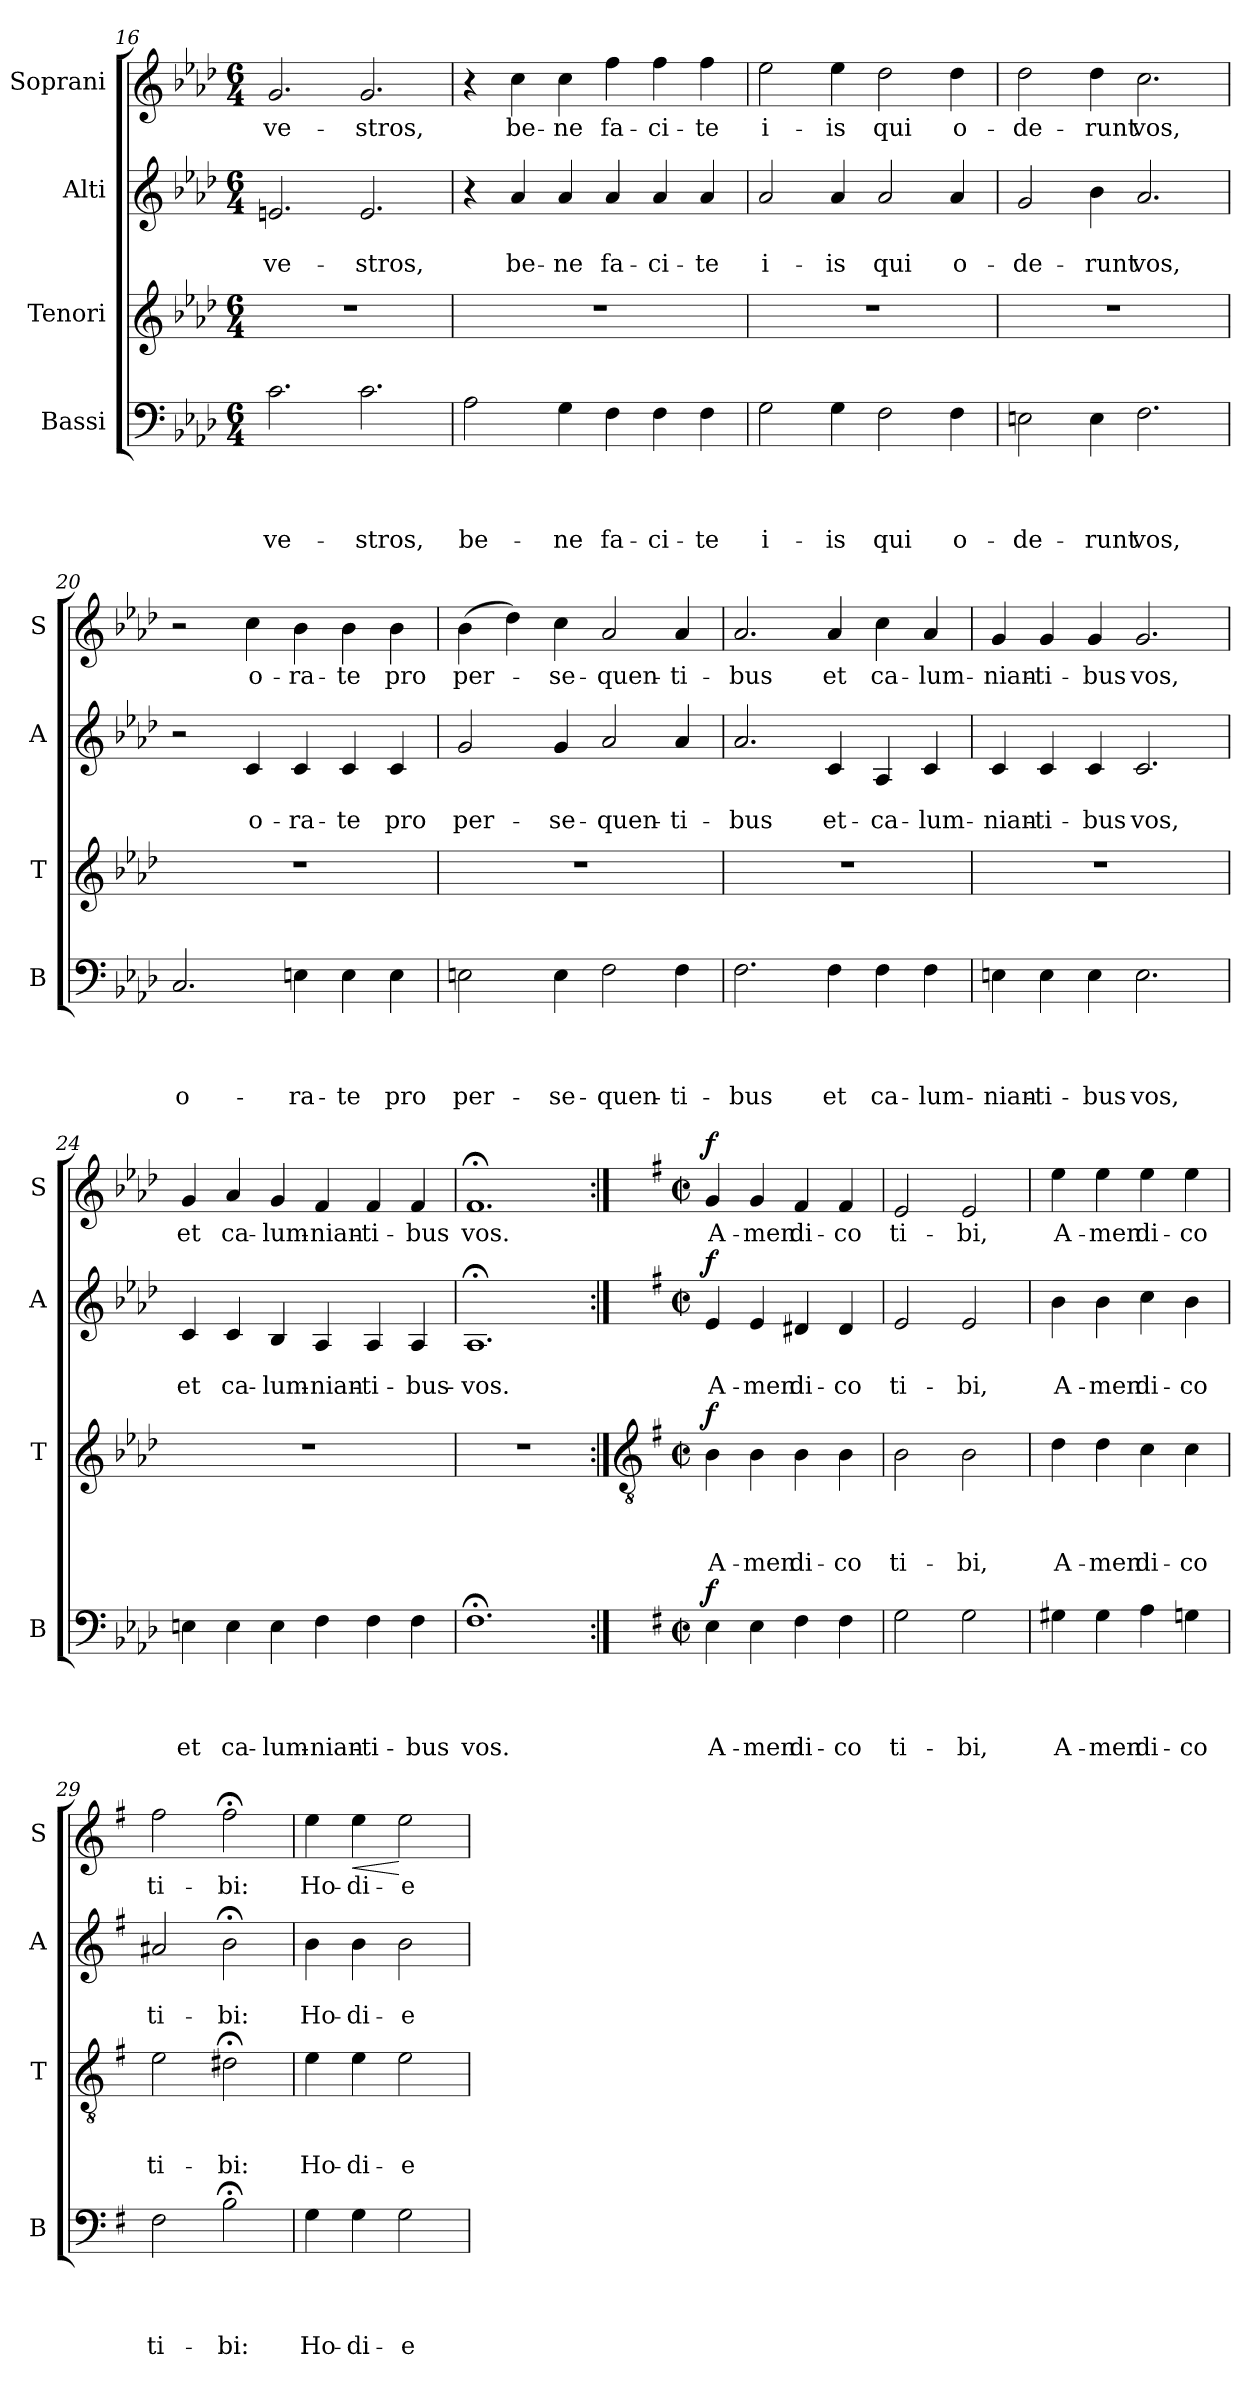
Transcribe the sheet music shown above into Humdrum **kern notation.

**kern	**text	**text	**text	**text	**dynam	**kern	**text	**text	**text	**dynam	**kern	**text	**text	**dynam	**kern	**text	**dynam
*part4	*part4	*part4	*part4	*part4	*part4	*part3	*part3	*part3	*part3	*part3	*part2	*part2	*part2	*part2	*part1	*part1	*part1
*staff4	*staff4	*staff4	*staff4	*staff4	*staff4	*staff3	*staff3	*staff3	*staff3	*staff3	*staff2	*staff2	*staff2	*staff2	*staff1	*staff1	*staff1
*I"Bassi	*	*	*	*	*	*I"Tenori	*	*	*	*	*I"Alti	*	*	*	*I"Soprani	*	*
*I'B	*	*	*	*	*	*I'T	*	*	*	*	*I'A	*	*	*	*I'S	*	*
*clefF4	*	*	*	*	*	*clefG2	*	*	*	*	*clefG2	*	*	*	*clefG2	*	*
*k[b-e-a-d-]	*	*	*	*	*	*k[b-e-a-d-]	*	*	*	*	*k[b-e-a-d-]	*	*	*	*k[b-e-a-d-]	*	*
*A-:	*	*	*	*	*	*A-:	*	*	*	*	*A-:	*	*	*	*A-:	*	*
*M6/4	*	*	*	*	*	*M6/4	*	*	*	*	*M6/4	*	*	*	*M6/4	*	*
=16	=16	=16	=16	=16	=16	=16	=16	=16	=16	=16	=16	=16	=16	=16	=16	=16	=16
!	!	!	!	!LO:LY:b	!	!LO:N:vis=1	!	!	!	!	!	!	!LO:LY:b	!	!	!LO:LY:b	!
2.c\	.	.	.	ve-	.	1.r	.	.	.	.	2.en/	.	ve-	.	2.g/	ve-	.
!	!	!	!	!LO:LY:b	!	!	!	!	!	!	!	!	!LO:LY:b	!	!	!LO:LY:b	!
2.c\	.	.	.	-stros,	.	.	.	.	.	.	2.e/	.	-stros,	.	2.g/	-stros,	.
!!LO:LB:g=z
=17	=17	=17	=17	=17	=17	=17	=17	=17	=17	=17	=17	=17	=17	=17	=17	=17	=17
!	!	!	!	!LO:LY:b	!	!LO:N:vis=1	!	!	!	!	!	!	!	!	!	!	!
2A-\	.	.	.	be-	.	1.r	.	.	.	.	4r	.	.	.	4r	.	.
!	!	!	!	!	!	!	!	!	!	!	!	!	!LO:LY:b	!	!	!LO:LY:b	!
.	.	.	.	.	.	.	.	.	.	.	4a-/	.	be-	.	4cc\	be-	.
!	!	!	!	!LO:LY:b	!	!	!	!	!	!	!	!	!LO:LY:b	!	!	!LO:LY:b	!
4G\	.	.	.	-ne	.	.	.	.	.	.	4a-/	.	-ne	.	4cc\	-ne	.
!	!	!	!	!LO:LY:b	!	!	!	!	!	!	!	!	!LO:LY:b	!	!	!LO:LY:b	!
4F\	.	.	.	fa-	.	.	.	.	.	.	4a-/	.	fa-	.	4ff\	fa-	.
!	!	!	!	!LO:LY:b	!	!	!	!	!	!	!	!	!LO:LY:b	!	!	!LO:LY:b	!
4F\	.	.	.	-ci-	.	.	.	.	.	.	4a-/	.	-ci-	.	4ff\	-ci-	.
!	!	!	!	!LO:LY:b	!	!	!	!	!	!	!	!	!LO:LY:b	!	!	!LO:LY:b	!
4F\	.	.	.	-te	.	.	.	.	.	.	4a-/	.	-te	.	4ff\	-te	.
=18	=18	=18	=18	=18	=18	=18	=18	=18	=18	=18	=18	=18	=18	=18	=18	=18	=18
!	!	!	!	!LO:LY:b	!	!LO:N:vis=1	!	!	!	!	!	!	!LO:LY:b	!	!	!LO:LY:b	!
2G\	.	.	.	i-	.	1.r	.	.	.	.	2a-/	.	i-	.	2ee-\	i-	.
!	!	!	!	!LO:LY:b	!	!	!	!	!	!	!	!	!LO:LY:b	!	!	!LO:LY:b	!
4G\	.	.	.	-is	.	.	.	.	.	.	4a-/	.	-is	.	4ee-\	-is	.
!	!	!	!	!LO:LY:b	!	!	!	!	!	!	!	!	!LO:LY:b	!	!	!LO:LY:b	!
2F\	.	.	.	qui	.	.	.	.	.	.	2a-/	.	qui	.	2dd-\	qui	.
!	!	!	!	!LO:LY:b	!	!	!	!	!	!	!	!	!LO:LY:b	!	!	!LO:LY:b	!
4F\	.	.	.	o-	.	.	.	.	.	.	4a-/	.	o-	.	4dd-\	o-	.
=19	=19	=19	=19	=19	=19	=19	=19	=19	=19	=19	=19	=19	=19	=19	=19	=19	=19
!	!	!	!	!LO:LY:b	!	!LO:N:vis=1	!	!	!	!	!	!	!LO:LY:b	!	!	!LO:LY:b	!
2En\	.	.	.	-de-	.	1.r	.	.	.	.	2g/	.	-de-	.	2dd-\	-de-	.
!	!	!	!	!LO:LY:b	!	!	!	!	!	!	!	!	!LO:LY:b	!	!	!LO:LY:b	!
4E\	.	.	.	-runt	.	.	.	.	.	.	4b-\	.	-runt	.	4dd-\	-runt	.
!	!	!	!	!LO:LY:b	!	!	!	!	!	!	!	!	!LO:LY:b	!	!	!LO:LY:b	!
2.F\	.	.	.	vos,	.	.	.	.	.	.	2.a-/	.	vos,	.	2.cc\	vos,	.
!!LO:LB:g=z
=20	=20	=20	=20	=20	=20	=20	=20	=20	=20	=20	=20	=20	=20	=20	=20	=20	=20
!	!	!	!	!LO:LY:b	!	!LO:N:vis=1	!	!	!	!	!	!	!	!	!	!	!
2.C/	.	.	.	o-	.	1.r	.	.	.	.	2r	.	.	.	2r	.	.
!	!	!	!	!	!	!	!	!	!	!	!	!	!LO:LY:b	!	!	!LO:LY:b	!
.	.	.	.	.	.	.	.	.	.	.	4c/	.	o-	.	4cc\	o-	.
!	!	!	!	!LO:LY:b	!	!	!	!	!	!	!	!	!LO:LY:b	!	!	!LO:LY:b	!
4En\	.	.	.	-ra-	.	.	.	.	.	.	4c/	.	-ra-	.	4b-\	-ra-	.
!	!	!	!	!LO:LY:b	!	!	!	!	!	!	!	!	!LO:LY:b	!	!	!LO:LY:b	!
4E\	.	.	.	-te	.	.	.	.	.	.	4c/	.	-te	.	4b-\	-te	.
!	!	!	!	!LO:LY:b	!	!	!	!	!	!	!	!	!LO:LY:b	!	!	!LO:LY:b	!
4E\	.	.	.	pro	.	.	.	.	.	.	4c/	.	pro	.	4b-\	pro	.
=21	=21	=21	=21	=21	=21	=21	=21	=21	=21	=21	=21	=21	=21	=21	=21	=21	=21
!	!	!	!	!LO:LY:b	!	!LO:N:vis=1	!	!	!	!	!	!	!LO:LY:b	!	!	!LO:LY:b	!
2En\	.	.	.	per-	.	1.r	.	.	.	.	2g/	.	per-	.	(>4b-\	per-	.
.	.	.	.	.	.	.	.	.	.	.	.	.	.	.	4dd-\)	.	.
!	!	!	!	!LO:LY:b	!	!	!	!	!	!	!	!	!LO:LY:b	!	!	!LO:LY:b	!
4E\	.	.	.	-se-	.	.	.	.	.	.	4g/	.	-se-	.	4cc\	-se-	.
!	!	!	!	!LO:LY:b	!	!	!	!	!	!	!	!	!LO:LY:b	!	!	!LO:LY:b	!
2F\	.	.	.	-quen-	.	.	.	.	.	.	2a-/	.	-quen-	.	2a-/	-quen-	.
!	!	!	!	!LO:LY:b	!	!	!	!	!	!	!	!	!LO:LY:b	!	!	!LO:LY:b	!
4F\	.	.	.	-ti-	.	.	.	.	.	.	4a-/	.	-ti-	.	4a-/	-ti-	.
=22	=22	=22	=22	=22	=22	=22	=22	=22	=22	=22	=22	=22	=22	=22	=22	=22	=22
!	!	!	!	!LO:LY:b	!	!LO:N:vis=1	!	!	!	!	!	!	!LO:LY:b	!	!	!LO:LY:b	!
2.F\	.	.	.	-bus	.	1.r	.	.	.	.	2.a-/	.	-bus	.	2.a-/	-bus	.
!	!	!	!	!LO:LY:b	!	!	!	!	!	!	!	!	!LO:LY:b	!	!	!LO:LY:b	!
4F\	.	.	.	et	.	.	.	.	.	.	4c/	.	et-	.	4a-/	et	.
!	!	!	!	!LO:LY:b	!	!	!	!	!	!	!	!	!LO:LY:b	!	!	!LO:LY:b	!
4F\	.	.	.	ca-	.	.	.	.	.	.	4A-/	.	-ca-	.	4cc\	ca-	.
!	!	!	!	!LO:LY:b	!	!	!	!	!	!	!	!	!LO:LY:b	!	!	!LO:LY:b	!
4F\	.	.	.	-lum-	.	.	.	.	.	.	4c/	.	-lum-	.	4a-/	-lum-	.
!!LO:PB:g=z
=23	=23	=23	=23	=23	=23	=23	=23	=23	=23	=23	=23	=23	=23	=23	=23	=23	=23
!	!	!	!	!LO:LY:b	!	!LO:N:vis=1	!	!	!	!	!	!	!LO:LY:b	!	!	!LO:LY:b	!
4En\	.	.	.	-nian-	.	1.r	.	.	.	.	4c/	.	-nian-	.	4g/	-nian-	.
!	!	!	!	!LO:LY:b	!	!	!	!	!	!	!	!	!LO:LY:b	!	!	!LO:LY:b	!
4E\	.	.	.	-ti-	.	.	.	.	.	.	4c/	.	-ti-	.	4g/	-ti-	.
!	!	!	!	!LO:LY:b	!	!	!	!	!	!	!	!	!LO:LY:b	!	!	!LO:LY:b	!
4E\	.	.	.	-bus	.	.	.	.	.	.	4c/	.	-bus	.	4g/	-bus	.
!	!	!	!	!LO:LY:b	!	!	!	!	!	!	!	!	!LO:LY:b	!	!	!LO:LY:b	!
2.E\	.	.	.	vos,	.	.	.	.	.	.	2.c/	.	vos,	.	2.g/	vos,	.
=24	=24	=24	=24	=24	=24	=24	=24	=24	=24	=24	=24	=24	=24	=24	=24	=24	=24
!	!	!	!	!LO:LY:b	!	!LO:N:vis=1	!	!	!	!	!	!	!LO:LY:b	!	!	!LO:LY:b	!
4En\	.	.	.	et	.	1.r	.	.	.	.	4c/	.	et	.	4g/	et	.
!	!	!	!	!LO:LY:b	!	!	!	!	!	!	!	!	!LO:LY:b	!	!	!LO:LY:b	!
4E\	.	.	.	ca-	.	.	.	.	.	.	4c/	.	ca-	.	4a-/	ca-	.
!	!	!	!	!LO:LY:b	!	!	!	!	!	!	!	!	!LO:LY:b	!	!	!LO:LY:b	!
4E\	.	.	.	-lum-	.	.	.	.	.	.	4B-/	.	-lum-	.	4g/	-lum-	.
!	!	!	!	!LO:LY:b	!	!	!	!	!	!	!	!	!LO:LY:b	!	!	!LO:LY:b	!
4F\	.	.	.	-nian-	.	.	.	.	.	.	4A-/	.	-nian-	.	4f/	-nian-	.
!	!	!	!	!LO:LY:b	!	!	!	!	!	!	!	!	!LO:LY:b	!	!	!LO:LY:b	!
4F\	.	.	.	-ti-	.	.	.	.	.	.	4A-/	.	-ti-	.	4f/	-ti-	.
!	!	!	!	!LO:LY:b	!	!	!	!	!	!	!	!	!LO:LY:b	!	!	!LO:LY:b	!
4F\	.	.	.	-bus	.	.	.	.	.	.	4A-/	.	-bus-	.	4f/	-bus	.
=25	=25	=25	=25	=25	=25	=25	=25	=25	=25	=25	=25	=25	=25	=25	=25	=25	=25
!	!	!	!	!LO:LY:b	!	!LO:N:vis=1	!	!	!	!	!	!	!LO:LY:b	!	!	!LO:LY:b	!
1.F;<	.	.	.	vos.	.	1.r	.	.	.	.	1.A-;	.	-vos.	.	1.f;	vos.	.
!!LO:PB:g=z
=26:|!	=26:|!	=26:|!	=26:|!	=26:|!	=26:|!	=26:|!	=26:|!	=26:|!	=26:|!	=26:|!	=26:|!	=26:|!	=26:|!	=26:|!	=26:|!	=26:|!	=26:|!
*	*	*	*	*	*	*clefGv2	*	*	*	*	*	*	*	*	*	*	*
*k[f#]	*	*	*	*	*	*k[f#]	*	*	*	*	*k[f#]	*	*	*	*k[f#]	*	*
*G:	*	*	*	*	*	*G:	*	*	*	*	*G:	*	*	*	*G:	*	*
*M2/2	*	*	*	*	*	*M2/2	*	*	*	*	*M2/2	*	*	*	*M2/2	*	*
*met(c|)	*	*	*	*	*	*met(c|)	*	*	*	*	*met(c|)	*	*	*	*met(c|)	*	*
!	!	!	!	!LO:LY:b	!LO:DY:a	!	!	!	!LO:LY:b	!LO:DY:a	!	!	!LO:LY:b	!LO:DY:a	!	!LO:LY:b	!LO:DY:a
4E\	.	.	.	A-	f	4B\	.	.	A-	f	4e/	.	A-	f	4g/	A-	f
!	!	!	!	!LO:LY:b	!	!	!	!	!LO:LY:b	!	!	!	!LO:LY:b	!	!	!LO:LY:b	!
4E\	.	.	.	-men	.	4B\	.	.	-men	.	4e/	.	-men	.	4g/	-men	.
!	!	!	!	!LO:LY:b	!	!	!	!	!LO:LY:b	!	!	!	!LO:LY:b	!	!	!LO:LY:b	!
4F#\	.	.	.	di-	.	4B\	.	.	di-	.	4d#X/	.	di-	.	4f#/	di-	.
!	!	!	!	!LO:LY:b	!	!	!	!	!LO:LY:b	!	!	!	!LO:LY:b	!	!	!LO:LY:b	!
4F#\	.	.	.	-co	.	4B\	.	.	-co	.	4d#/	.	-co	.	4f#/	-co	.
=27	=27	=27	=27	=27	=27	=27	=27	=27	=27	=27	=27	=27	=27	=27	=27	=27	=27
!	!	!	!	!LO:LY:b	!	!	!	!	!LO:LY:b	!	!	!	!LO:LY:b	!	!	!LO:LY:b	!
2G\	.	.	.	ti-	.	2B\	.	.	ti-	.	2e/	.	ti-	.	2e/	ti-	.
!	!	!	!	!LO:LY:b	!	!	!	!	!LO:LY:b	!	!	!	!LO:LY:b	!	!	!LO:LY:b	!
2G\	.	.	.	-bi,	.	2B\	.	.	-bi,	.	2e/	.	-bi,	.	2e/	-bi,	.
=28	=28	=28	=28	=28	=28	=28	=28	=28	=28	=28	=28	=28	=28	=28	=28	=28	=28
!	!	!	!	!LO:LY:b	!	!	!	!	!LO:LY:b	!	!	!	!LO:LY:b	!	!	!LO:LY:b	!
4G#X\	.	.	.	A-	.	4d\	.	.	A-	.	4b\	.	A-	.	4ee\	A-	.
!	!	!	!	!LO:LY:b	!	!	!	!	!LO:LY:b	!	!	!	!LO:LY:b	!	!	!LO:LY:b	!
4G#\	.	.	.	-men	.	4d\	.	.	-men	.	4b\	.	-men	.	4ee\	-men	.
!	!	!	!	!LO:LY:b	!	!	!	!	!LO:LY:b	!	!	!	!LO:LY:b	!	!	!LO:LY:b	!
4A\	.	.	.	di-	.	4c\	.	.	di-	.	4cc\	.	di-	.	4ee\	di-	.
!	!	!	!	!LO:LY:b	!	!	!	!	!LO:LY:b	!	!	!	!LO:LY:b	!	!	!LO:LY:b	!
4Gn\	.	.	.	-co	.	4c\	.	.	-co	.	4b\	.	-co	.	4ee\	-co	.
=29	=29	=29	=29	=29	=29	=29	=29	=29	=29	=29	=29	=29	=29	=29	=29	=29	=29
!	!	!	!	!LO:LY:b	!	!	!	!	!LO:LY:b	!	!	!	!LO:LY:b	!	!	!LO:LY:b	!
2F#\	.	.	.	ti-	.	2e\	.	.	ti-	.	2a#X/	.	ti-	.	2ff#\	ti-	.
!	!	!	!	!LO:LY:b	!	!	!	!	!LO:LY:b	!	!	!	!LO:LY:b	!	!	!LO:LY:b	!
2B;<\	.	.	.	-bi:	.	2d#X;<\	.	.	-bi:	.	2b;<\	.	-bi:	.	2ff#;<\	-bi:	.
!!LO:LB:g=z
=30	=30	=30	=30	=30	=30	=30	=30	=30	=30	=30	=30	=30	=30	=30	=30	=30	=30
!	!	!	!	!LO:LY:b	!	!	!	!	!LO:LY:b	!	!	!	!LO:LY:b	!	!	!LO:LY:b	!
4G\	.	.	.	Ho-	.	4e\	.	.	Ho-	.	4b\	.	Ho-	.	4ee\	Ho-	.
!	!	!	!	!LO:LY:b	!	!	!	!	!LO:LY:b	!	!	!	!LO:LY:b	!	!	!LO:LY:b	!LO:HP:b
4G\	.	.	.	-di-	.	4e\	.	.	-di-	.	4b\	.	-di-	.	4ee\	-di-	<
!	!	!	!	!LO:LY:b	!	!	!	!	!LO:LY:b	!	!	!	!LO:LY:b	!	!	!LO:LY:b	!
2G\	.	.	.	-e	.	2e\	.	.	-e	.	2b\	.	-e	.	2ee\	-e	[
=	=	=	=	=	=	=	=	=	=	=	=	=	=	=	=	=	=
*-	*-	*-	*-	*-	*-	*-	*-	*-	*-	*-	*-	*-	*-	*-	*-	*-	*-
